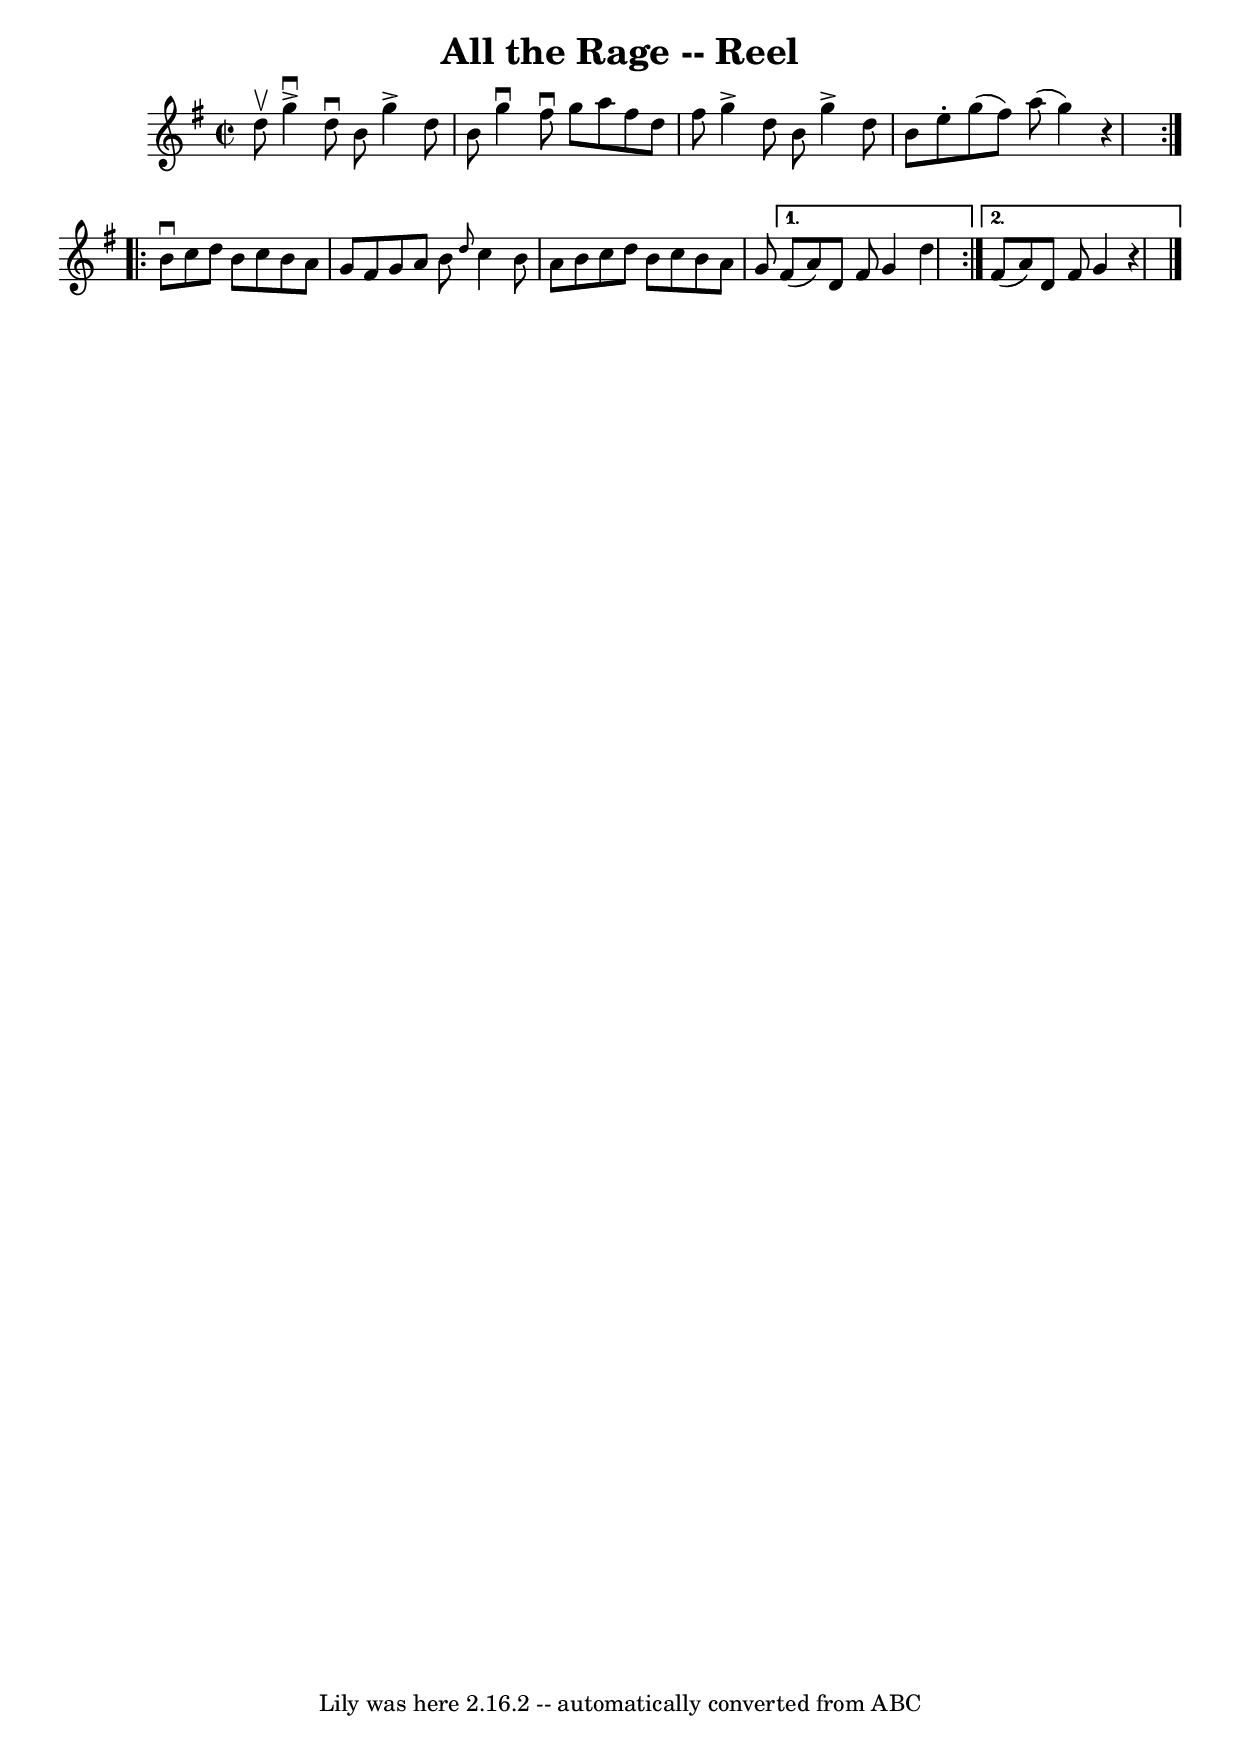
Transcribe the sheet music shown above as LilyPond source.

\version "2.7.40"
\include "Mammoth.ily"
\header {
	book = "Ryan's Mammoth Collection"
	crossRefNumber = "1"
	footnotes = "\\\\303"
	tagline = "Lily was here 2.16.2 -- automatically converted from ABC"
	title = "All the Rage -- Reel"
}
voicedefault =  {
\set Score.defaultBarType = "empty"

\repeat volta 2 {
\override Staff.TimeSignature #'style = #'C
 \time 2/2 \key g \major d''8^\upbow |
 g''4^\downbow^\accent   
d''8^\downbow b'8 g''4^\accent d''8 b'8    |
 g''4 
^\downbow fis''8^\downbow g''8 a''8 fis''8 d''8 fis''8    
|
 g''4^\accent d''8 b'8 g''4^\accent d''8 b'8    
|
 e''8 -. g''8 (fis''8) a''8 (g''4)   r4   }     
\repeat volta 2 { b'8^\downbow c''8 d''8 b'8 c''8 b'8 a'8   
 g'8    |
 fis'8 g'8 a'8 b'8  \grace { d''8  } c''4    
b'8 a'8    |
 b'8 c''8 d''8 b'8 c''8 b'8 a'8   
 g'8    } \alternative{{ fis'8 (a'8) d'8 fis'8 g'4 d''4    
} { fis'8 (a'8) d'8 fis'8 g'4    r4   \bar "|."   }}
}

\score{
    <<

	\context Staff="default"
	{
	    \voicedefault 
	}

    >>
	\layout {
	}
	\midi {}
}
